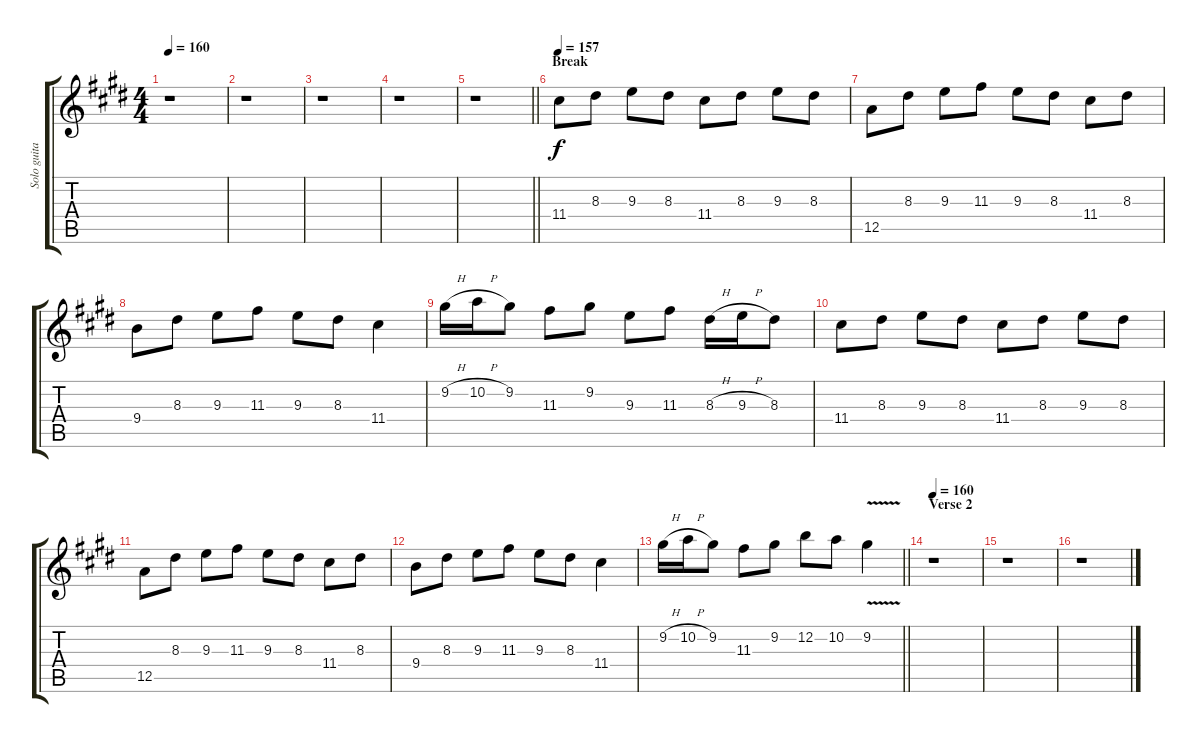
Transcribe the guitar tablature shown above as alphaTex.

\track ("Solo guitar (Andre Olbrich)" "Solo guita") {instrument distortionguitar}
\staff {score tabs}
\tuning (E4 B3 G3 D3 A2 E2) {hide}
\ts (4 4)
\tempo 160
\clef g2
\ks c#minor
r.1{dy f} |
r.1 |
r.1 |
r.1 |
\barLineRight lightlight
r.1 |
\section ("" "Break")
\tempo 157
11.4.8 8.3.8 9.3.8 8.3.8 11.4.8 8.3.8 9.3.8 8.3.8 |
12.5.8 8.3.8 9.3.8 11.3.8 9.3.8 8.3.8 11.4.8 8.3.8 |
9.4.8 8.3.8 9.3.8 11.3.8 9.3.8 8.3.8 11.4.4 |
9.2{h}.16 10.2{h}.16 9.2.8 11.3.8 9.2.8 9.3.8 11.3.8 8.3{h}.16 9.3{h}.16 8.3.8 |
11.4.8 8.3.8 9.3.8 8.3.8 11.4.8 8.3.8 9.3.8 8.3.8 |
12.5.8 8.3.8 9.3.8 11.3.8 9.3.8 8.3.8 11.4.8 8.3.8 |
9.4.8 8.3.8 9.3.8 11.3.8 9.3.8 8.3.8 11.4.4 |
\barLineRight lightlight
9.2{h}.16 10.2{h}.16 9.2.8 11.3.8 9.2.8 12.2.8 10.2.8 9.2{v}.4 |
\section ("" "Verse 2")
\tempo 160
r.1 |
r.1 |
r.1
